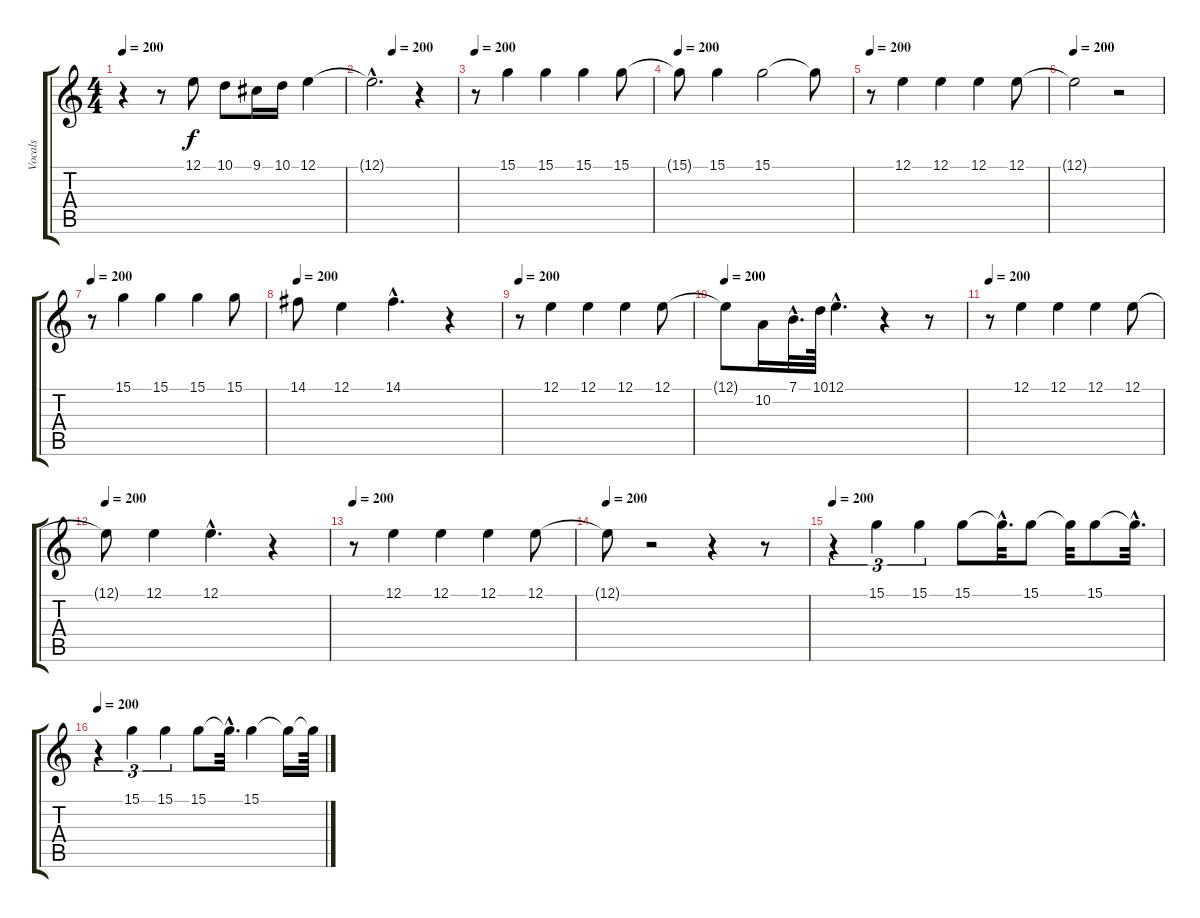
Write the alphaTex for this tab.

\track ("Vocals" "Vocals") {instrument lead1square}
\staff {score tabs}
\tuning (E4 B3 G3 D3 A2 E2) {hide}
\ts (4 4)
\tempo 200
\clef g2
\ks c
r.4{dy f} r.8 12.1.8 10.1.8 9.1.16 10.1.16 12.1.4 |
\tempo (200 0.25)
12.1{hac t}.2{d} r.4 |
\tempo 200
r.8 15.1.4 15.1.4 15.1.4 15.1.8 |
\tempo 200
15.1{t}.8 15.1.4 15.1.2 15.1{t}.8 |
\tempo 200
r.8 12.1.4 12.1.4 12.1.4 12.1.8 |
\tempo 200
12.1{t}.2 r.2 |
\tempo 200
r.8 15.1.4 15.1.4 15.1.4 15.1.8 |
\tempo 200
14.1.8 12.1.4 14.1{hac}.4{d} r.4 |
\tempo 200
r.8 12.1.4 12.1.4 12.1.4 12.1.8 |
\tempo 200
12.1{t}.8 10.2.16 7.1{hac}.32{d} 10.1.64 12.1{hac}.4{d} r.4 r.8 |
\tempo 200
r.8 12.1.4 12.1.4 12.1.4 12.1.8 |
\tempo 200
12.1{t}.8 12.1.4 12.1{hac}.4{d} r.4 |
\tempo 200
r.8 12.1.4 12.1.4 12.1.4 12.1.8 |
\tempo 200
12.1{t}.8 r.2 r.4 r.8 |
\tempo 200
r.4{tu (3 2)} 15.1.4{tu (3 2)} 15.1.4{tu (3 2)} 15.1.8 15.1{hac t}.32{d} 15.1.8 15.1{t}.32 15.1.8 15.1{hac t}.32{d} |
\tempo 200
r.4{tu (3 2)} 15.1.4{tu (3 2)} 15.1.4{tu (3 2)} 15.1.8 15.1{hac t}.32{d} 15.1.4 15.1{t}.16 15.1{t}.64
